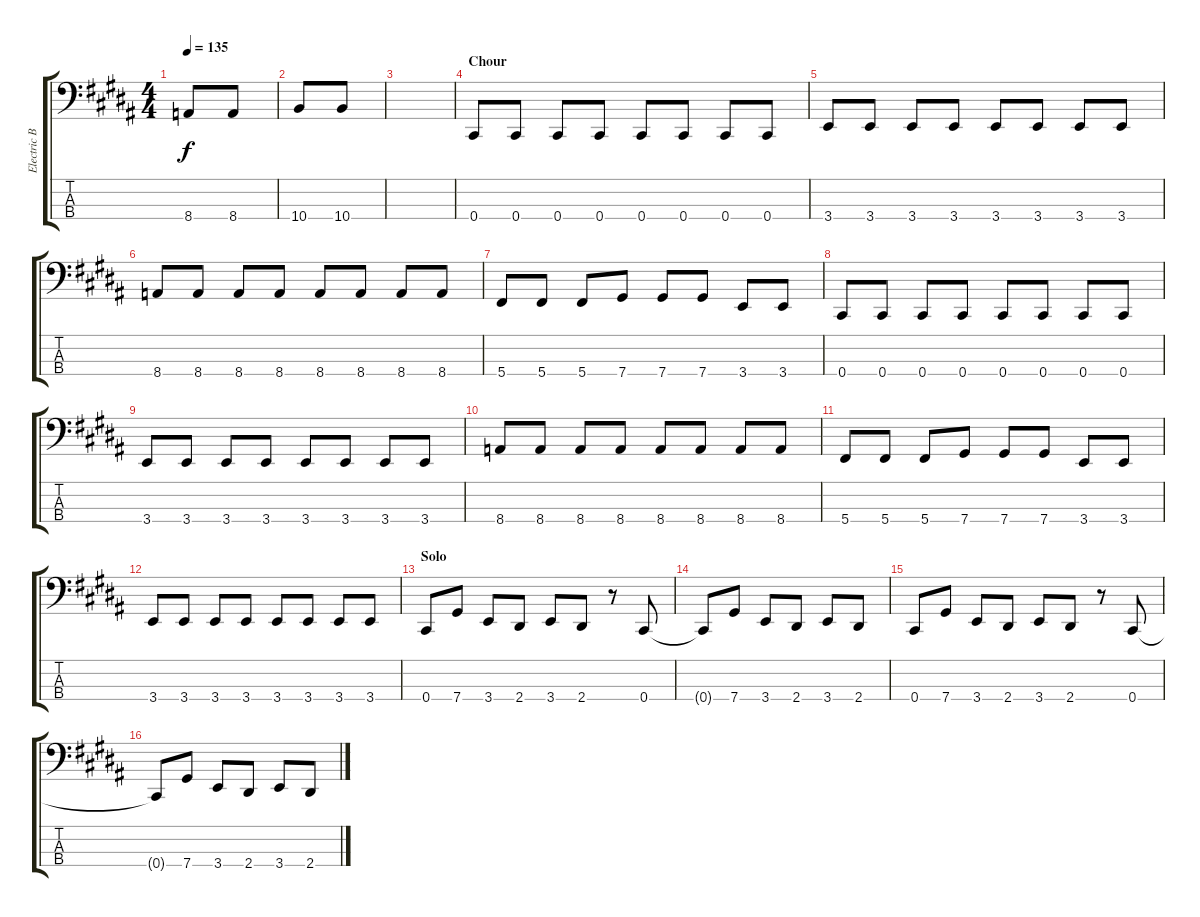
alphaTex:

\track ("Electric Bass" "Electric B") {instrument electricbassfinger}
\staff {score tabs}
\tuning (Gb2 Db2 Ab1 Db1) {hide}
\ts (4 4)
\tempo 135
\clef f4
\ks b
8.4.8{dy f} 8.4.8 |
10.4.8 10.4.8 |
|
\section ("" "Chour")
0.4.8 0.4.8 0.4.8 0.4.8 0.4.8 0.4.8 0.4.8 0.4.8 |
3.4.8 3.4.8 3.4.8 3.4.8 3.4.8 3.4.8 3.4.8 3.4.8 |
8.4.8 8.4.8 8.4.8 8.4.8 8.4.8 8.4.8 8.4.8 8.4.8 |
5.4.8 5.4.8 5.4.8 7.4.8 7.4.8 7.4.8 3.4.8 3.4.8 |
0.4.8 0.4.8 0.4.8 0.4.8 0.4.8 0.4.8 0.4.8 0.4.8 |
3.4.8 3.4.8 3.4.8 3.4.8 3.4.8 3.4.8 3.4.8 3.4.8 |
8.4.8 8.4.8 8.4.8 8.4.8 8.4.8 8.4.8 8.4.8 8.4.8 |
5.4.8 5.4.8 5.4.8 7.4.8 7.4.8 7.4.8 3.4.8 3.4.8 |
3.4.8 3.4.8 3.4.8 3.4.8 3.4.8 3.4.8 3.4.8 3.4.8 |
\section ("" "Solo")
0.4.8 7.4.8 3.4.8 2.4.8 3.4.8 2.4.8 r.8 0.4.8 |
0.4{t}.8 7.4.8 3.4.8 2.4.8 3.4.8 2.4.8 |
0.4.8 7.4.8 3.4.8 2.4.8 3.4.8 2.4.8 r.8 0.4.8 |
0.4{t}.8 7.4.8 3.4.8 2.4.8 3.4.8 2.4.8
